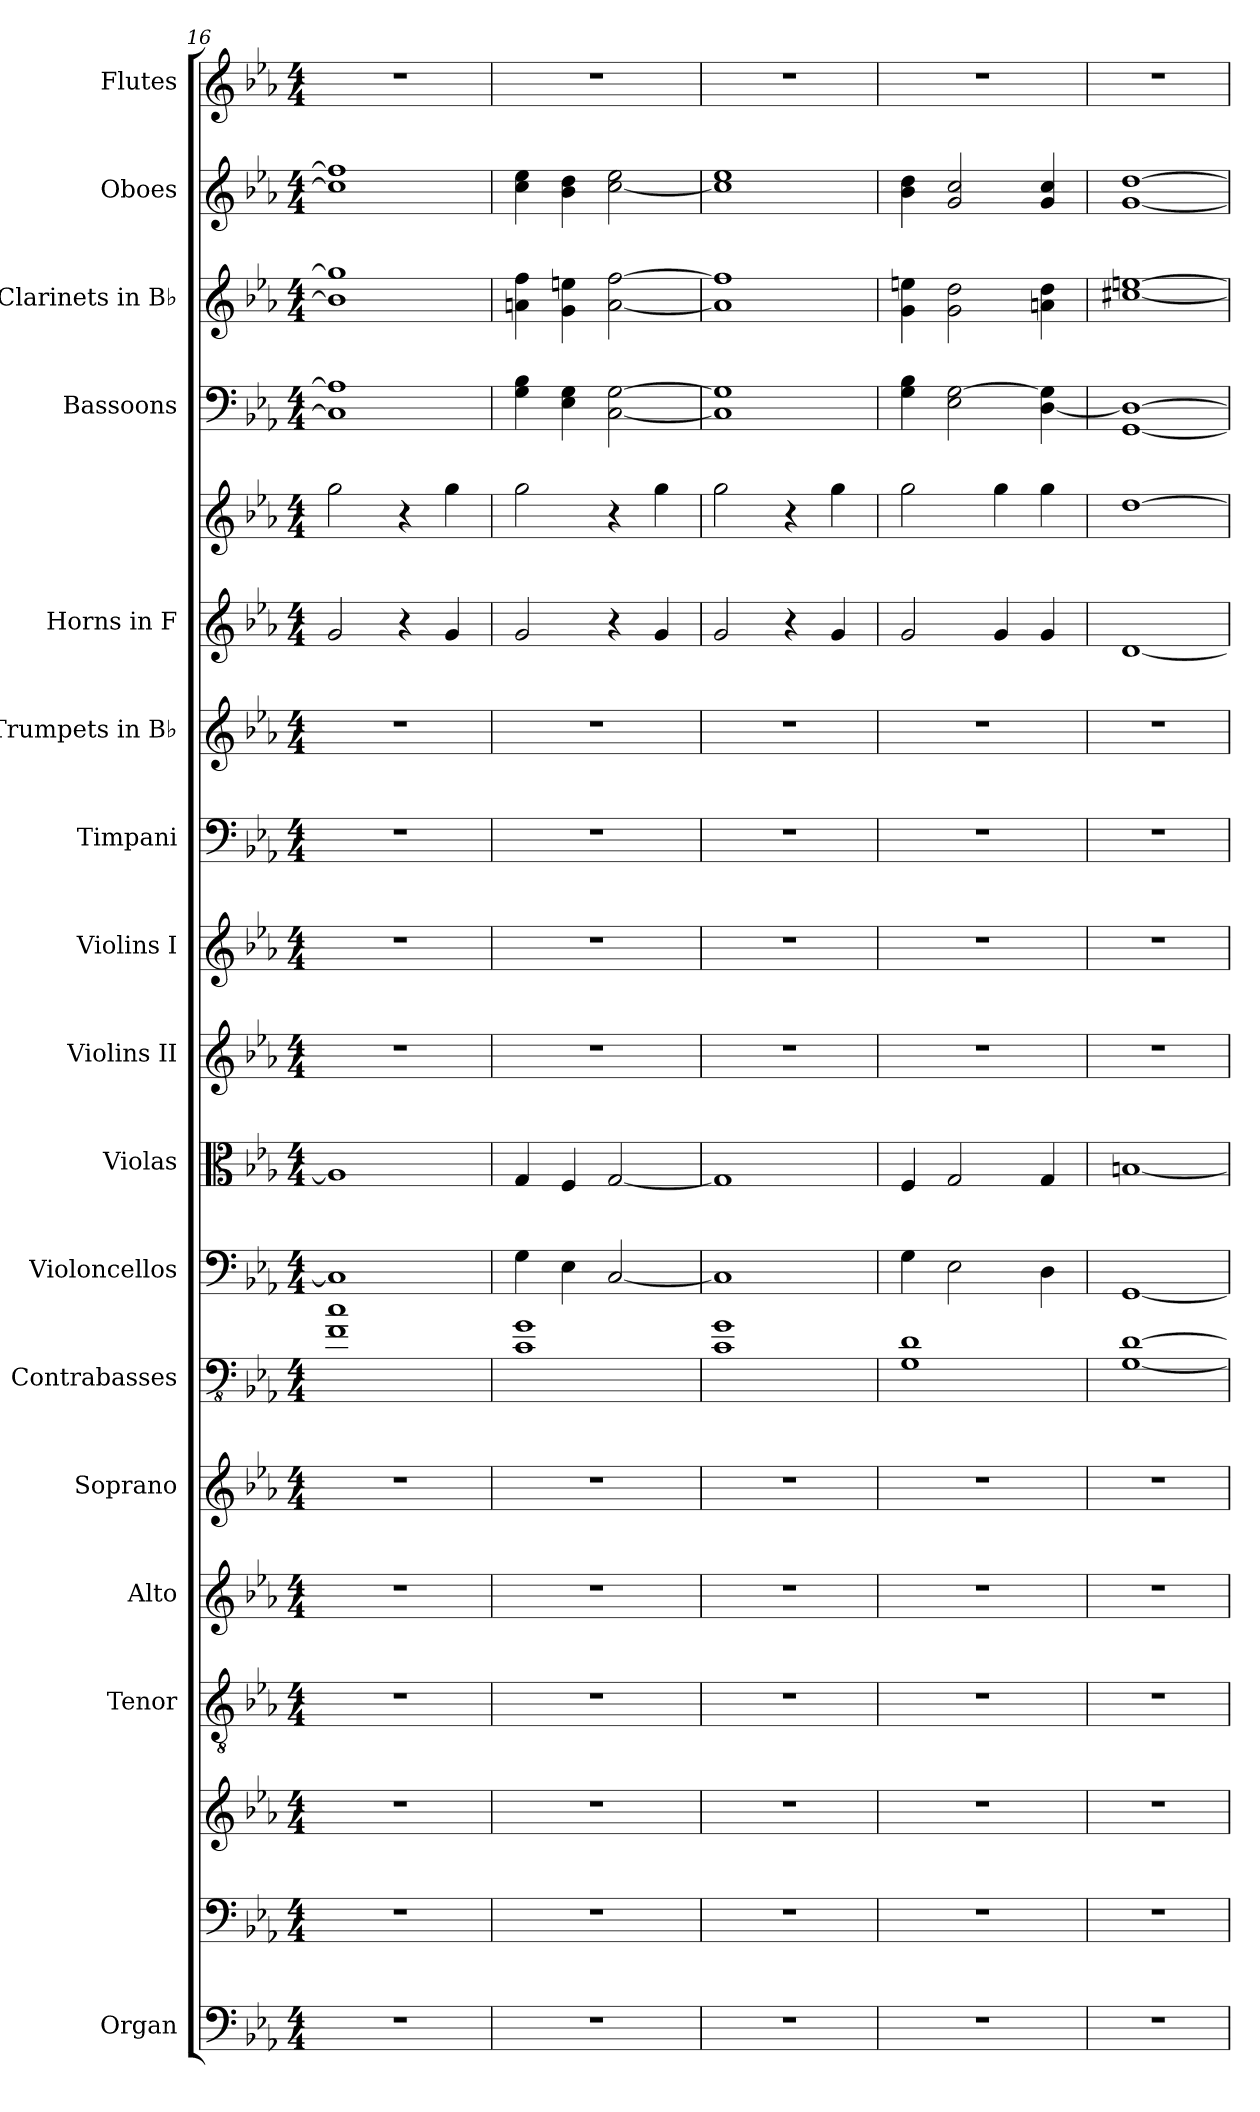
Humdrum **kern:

**kern	**kern	**kern	**kern	**kern	**kern	**kern	**kern	**kern	**kern	**kern	**kern	**kern	**kern	**kern	**kern	**kern	**kern	**kern
*part16	*part16	*part16	*part15	*part14	*part13	*part12	*part11	*part10	*part9	*part8	*part7	*part6	*part5	*part5	*part4	*part3	*part2	*part1
*staff19	*staff18	*staff17	*staff16	*staff15	*staff14	*staff13	*staff12	*staff11	*staff10	*staff9	*staff8	*staff7	*staff6	*staff5	*staff4	*staff3	*staff2	*staff1
*I"Organ	*	*	*I"Tenor	*I"Alto	*I"Soprano	*I"Contrabasses	*I"Violoncellos	*I"Violas	*I"Violins II	*I"Violins I	*I"Timpani	*I"Trumpets in B♭	*I"Horns in F	*	*I"Bassoons	*I"Clarinets in B♭	*I"Oboes	*I"Flutes
*I'Org.	*	*	*I'T.	*I'A.	*I'S.	*I'Cb.	*I'Vc.	*I'Vla.	*I'Vln. II	*I'Vln. I	*I'Timp.	*	*	*	*I'Bsn.	*	*I'Ob.	*I'Fl.
*clefF4	*clefF4	*clefG2	*clefGv2	*clefG2	*clefG2	*clefFv4	*clefF4	*clefC3	*clefG2	*clefG2	*clefF4	*clefG2	*clefG2	*clefG2	*clefF4	*clefG2	*clefG2	*clefG2
*	*	*	*	*	*	*ITrd7c12	*	*	*	*	*	*ITrd1c2	*ITrd4c7	*ITrd4c7	*	*ITrd1c2	*	*
*k[b-e-a-]	*k[b-e-a-]	*k[b-e-a-]	*k[b-e-a-]	*k[b-e-a-]	*k[b-e-a-]	*k[b-e-a-]	*k[b-e-a-]	*k[b-e-a-]	*k[b-e-a-]	*k[b-e-a-]	*k[b-e-a-]	*k[b-e-a-d-g-]	*k[b-e-a-d-]	*k[b-e-a-d-]	*k[b-e-a-]	*k[b-e-a-d-g-]	*k[b-e-a-]	*k[b-e-a-]
*M4/4	*M4/4	*M4/4	*M4/4	*M4/4	*M4/4	*M4/4	*M4/4	*M4/4	*M4/4	*M4/4	*M4/4	*M4/4	*M4/4	*M4/4	*M4/4	*M4/4	*M4/4	*M4/4
=16	=16	=16	=16	=16	=16	=16	=16	=16	=16	=16	=16	=16	=16	=16	=16	=16	=16	=16
1r	1r	1r	1r	1r	1r	1FF 1C	1C]	1A-]	1r	1r	1r	1r	2c/	2cc\	1C] 1A-]	1a-] 1ff]	1cc] 1ff]	1r
.	.	.	.	.	.	.	.	.	.	.	.	.	4r	4r	.	.	.	.
.	.	.	.	.	.	.	.	.	.	.	.	.	4c/	4cc\	.	.	.	.
!!LO:PB:g=z
=17	=17	=17	=17	=17	=17	=17	=17	=17	=17	=17	=17	=17	=17	=17	=17	=17	=17	=17
1r	1r	1r	1r	1r	1r	1CC 1GG	4G\	4G/	1r	1r	1r	1r	2c/	2cc\	4G\ 4B-\	4gn\ 4ee-\	4cc\ 4ee-\	1r
.	.	.	.	.	.	.	4E-\	4F/	.	.	.	.	.	.	4E-\ 4G\	4f\ 4ddn\	4b-\ 4dd\	.
.	.	.	.	.	.	.	[2C/	[2G/	.	.	.	.	4r	4r	[2C\ [2G\	[2g\ [2ee-\	[2cc\ 2ee-\	.
.	.	.	.	.	.	.	.	.	.	.	.	.	4c/	4cc\	.	.	.	.
=18	=18	=18	=18	=18	=18	=18	=18	=18	=18	=18	=18	=18	=18	=18	=18	=18	=18	=18
1r	1r	1r	1r	1r	1r	1CC 1GG	1C]	1G]	1r	1r	1r	1r	2c/	2cc\	1C] 1G]	1g] 1ee-]	1cc] 1ee-	1r
.	.	.	.	.	.	.	.	.	.	.	.	.	4r	4r	.	.	.	.
.	.	.	.	.	.	.	.	.	.	.	.	.	4c/	4cc\	.	.	.	.
=19	=19	=19	=19	=19	=19	=19	=19	=19	=19	=19	=19	=19	=19	=19	=19	=19	=19	=19
1r	1r	1r	1r	1r	1r	1GGG 1DD	4G\	4F/	1r	1r	1r	1r	2c/	2cc\	4G\ 4B-\	4f\ 4ddn\	4b-\ 4dd\	1r
.	.	.	.	.	.	.	2E-\	2G/	.	.	.	.	.	.	2E-\ [2G\	2f\ 2cc\	2g/ 2cc/	.
.	.	.	.	.	.	.	.	.	.	.	.	.	4c/	4cc\	.	.	.	.
.	.	.	.	.	.	.	4D\	4G/	.	.	.	.	4c/	4cc\	[4D\ 4G\]	4gn\ 4cc\	4g/ 4cc/	.
=20	=20	=20	=20	=20	=20	=20	=20	=20	=20	=20	=20	=20	=20	=20	=20	=20	=20	=20
1r	1r	1r	1r	1r	1r	[1GGG [1DD	[1GG	[1Bn	1r	1r	1r	1r	[1G	[1g	[1GG 1D_	[1bn [1ddn	[1g [1dd	1r
=	=	=	=	=	=	=	=	=	=	=	=	=	=	=	=	=	=	=
*-	*-	*-	*-	*-	*-	*-	*-	*-	*-	*-	*-	*-	*-	*-	*-	*-	*-	*-
